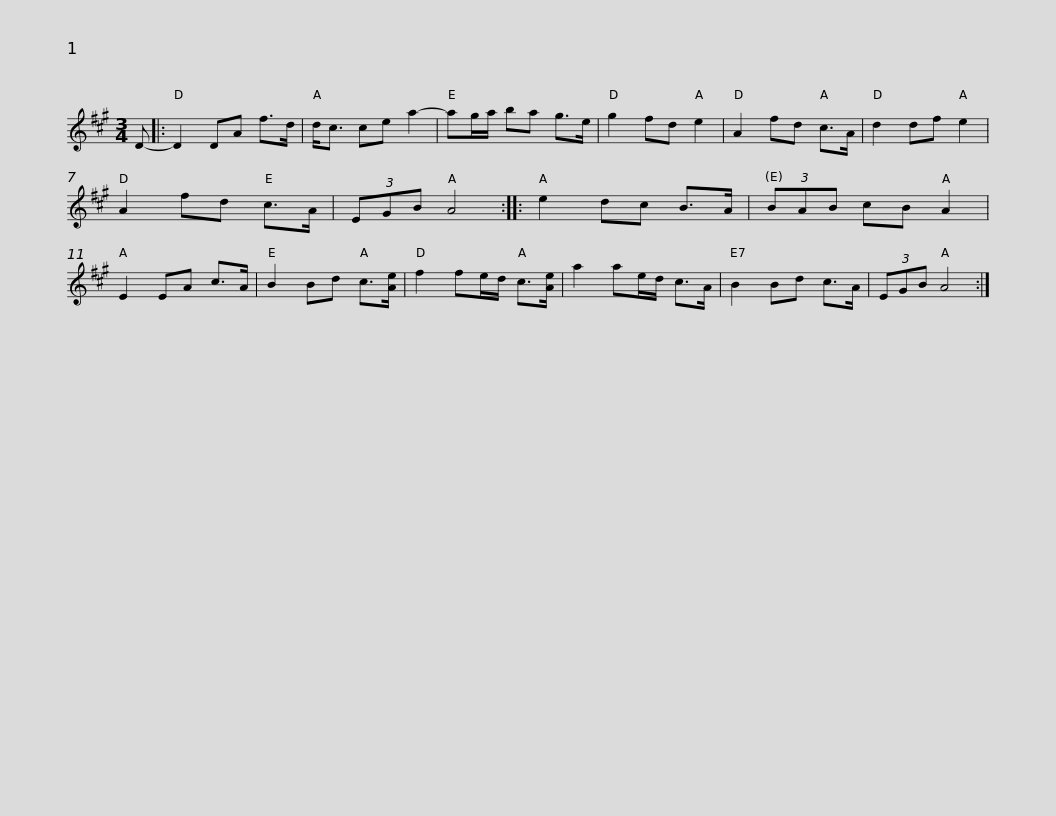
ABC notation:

X:1
L:1/8
M:3/4
I:linebreak $
K:A
V:1 treble
V:1
 D- |: D2 DA f>d | d<c ce a2- | ag/a/ ba g>e | g2 fd e2 | %5
 A2 fd c>A | d2 df e2 | A2 fd c>A |$ (3EGB A4 :: e2 dc B>A | %10
 (3BAB cB A2 | E2 EA c>A | B2 Bd c>[Ae] | f2 fe/d/ c>[Ae] | a2 ae/d/ c>A |$ %15
 B2 Bd c>A | (3EGB A4 :| %17
